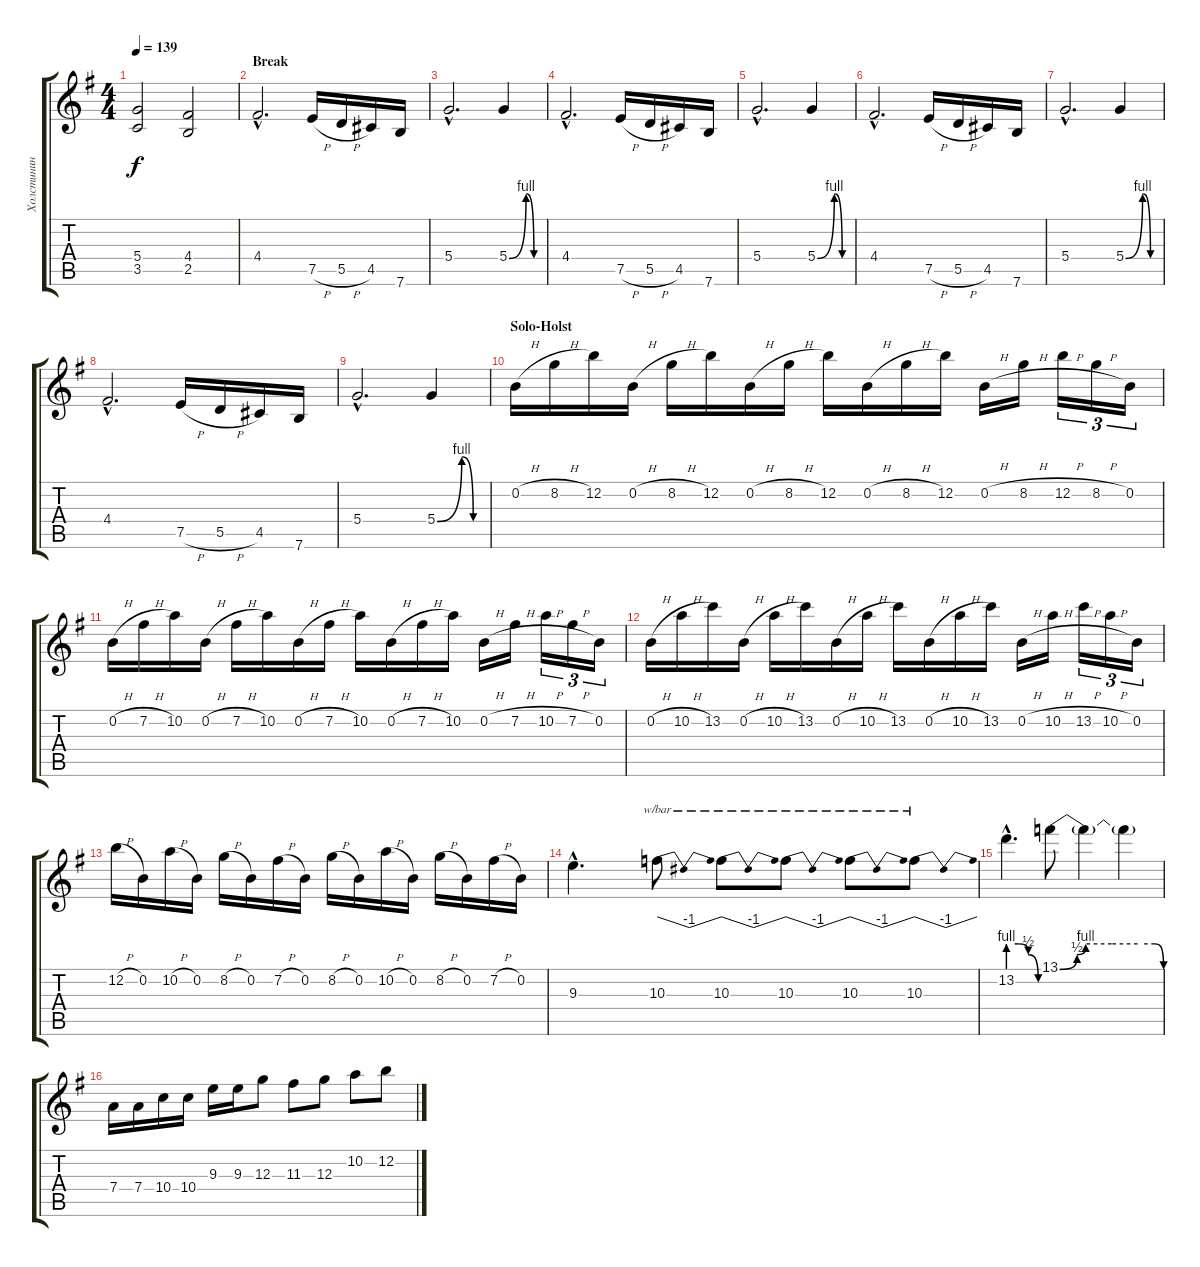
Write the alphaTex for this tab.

\track ("Холстинин" "Холстинин") {instrument distortionguitar}
\staff {score tabs}
\tuning (E4 B3 G3 D3 A2 E2) {hide}
\ts (4 4)
\tempo 139
\clef g2
\ks eminor
(5.4 3.5).2{dy f} (4.4 2.5).2 |
\section ("" "Break")
4.4{hac}.2{d volume 10} 7.5{h}.16 5.5{h}.16 4.5.16 7.6.16 |
5.4{hac}.2{d} 5.4{be (custom 0 0 30 4 44 0 60 0)}.4 |
4.4{hac}.2{d} 7.5{h}.16 5.5{h}.16 4.5.16 7.6.16 |
5.4{hac}.2{d} 5.4{be (custom 0 0 30 4 44 0 60 0)}.4 |
4.4{hac}.2{d} 7.5{h}.16 5.5{h}.16 4.5.16 7.6.16 |
5.4{hac}.2{d} 5.4{be (custom 0 0 30 4 44 0 60 0)}.4 |
4.4{hac}.2{d} 7.5{h}.16 5.5{h}.16 4.5.16 7.6.16 |
5.4{hac}.2{d} 5.4{be (custom 0 0 30 4 44 0 60 0)}.4 |
\section ("" "Solo-Holst")
0.2{h}.16{volume 15} 8.2{h}.16 12.2.16 0.2{h}.16 8.2{h}.16 12.2.16 0.2{h}.16 8.2{h}.16 12.2.16 0.2{h}.16 8.2{h}.16 12.2.16 0.2{h}.16 8.2{h}.16 12.2{h}.16{tu (3 2)} 8.2{h}.16{tu (3 2)} 0.2.16{tu (3 2)} |
0.2{h}.16 7.2{h}.16 10.2.16 0.2{h}.16 7.2{h}.16 10.2.16 0.2{h}.16 7.2{h}.16 10.2.16 0.2{h}.16 7.2{h}.16 10.2.16 0.2{h}.16 7.2{h}.16 10.2{h}.16{tu (3 2)} 7.2{h}.16{tu (3 2)} 0.2.16{tu (3 2)} |
0.2{h}.16 10.2{h}.16 13.2.16 0.2{h}.16 10.2{h}.16 13.2.16 0.2{h}.16 10.2{h}.16 13.2.16 0.2{h}.16 10.2{h}.16 13.2.16 0.2{h}.16 10.2{h}.16 13.2{h}.16{tu (3 2)} 10.2{h}.16{tu (3 2)} 0.2.16{tu (3 2)} |
12.2{h}.16 0.2.16 10.2{h}.16 0.2.16 8.2{h}.16 0.2.16 7.2{h}.16 0.2.16 8.2{h}.16 0.2.16 10.2{h}.16 0.2.16 8.2{h}.16 0.2.16 7.2{h}.16 0.2.16 |
9.3{hac}.4{d} 10.3.8{tbe (dip default 0 0 30 -4 60 0)} 10.3.8{tbe (dip default 0 0 30 -4 60 0)} 10.3.8{tbe (dip default 0 0 30 -4 60 0)} 10.3.8{tbe (dip default 0 0 30 -4 60 0)} 10.3.8{tbe (dip default 0 0 30 -4 60 0)} |
13.2{be (custom 0 4 20 4 40 2 60 0) hac}.4{d} 13.1{be (custom 0 0 10 2 15 4 30 4 45 4 55 4 60 0)}.8 13.1{t}.4 13.1{t}.4 |
7.4.16 7.4.16 10.4.16 10.4.16 9.3.16 9.3.16 12.3.8 11.3.8 12.3.8 10.2.8 12.2.8
